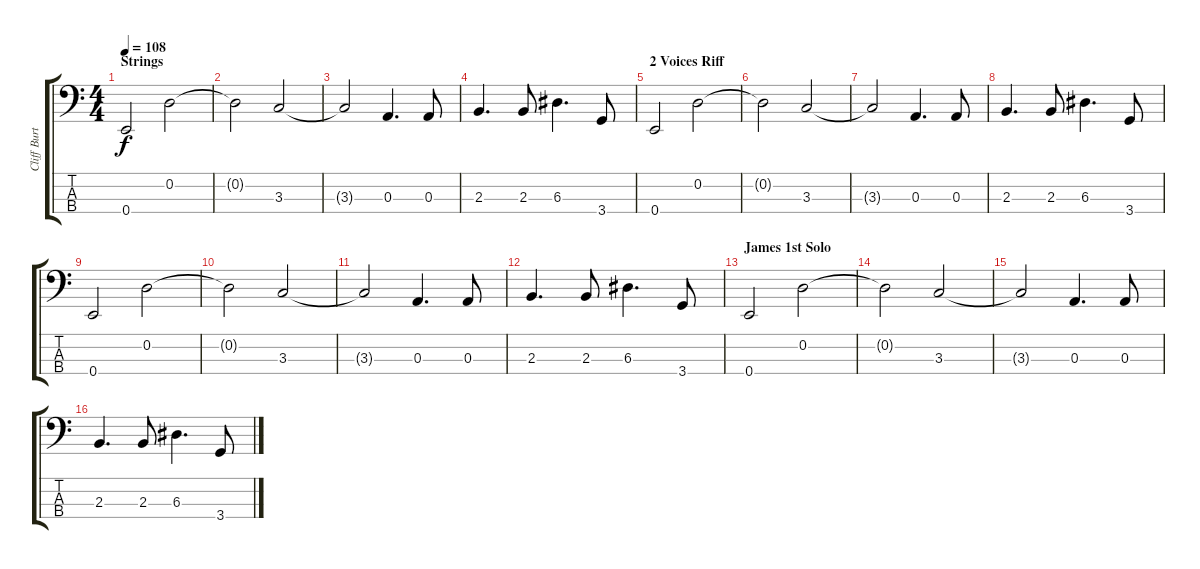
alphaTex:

\track ("Cliff Burton (bass guitar)" "Cliff Burt") {instrument electricbassfinger}
\staff {score tabs}
\tuning (G2 D2 A1 E1) {hide}
\ts (4 4)
\section ("" "Strings")
\tempo 108
\clef f4
\ks c
0.4.2{dy f} 0.2.2 |
0.2{t}.2 3.3.2 |
3.3{t}.2 0.3.4{d} 0.3.8 |
2.3.4{d} 2.3.8 6.3.4{d} 3.4.8 |
\section ("" "2 Voices Riff")
0.4.2 0.2.2 |
0.2{t}.2 3.3.2 |
3.3{t}.2 0.3.4{d} 0.3.8 |
2.3.4{d} 2.3.8 6.3.4{d} 3.4.8 |
0.4.2 0.2.2 |
0.2{t}.2 3.3.2 |
3.3{t}.2 0.3.4{d} 0.3.8 |
2.3.4{d} 2.3.8 6.3.4{d} 3.4.8 |
\section ("" "James 1st Solo")
0.4.2 0.2.2 |
0.2{t}.2 3.3.2 |
3.3{t}.2 0.3.4{d} 0.3.8 |
2.3.4{d} 2.3.8 6.3.4{d} 3.4.8
